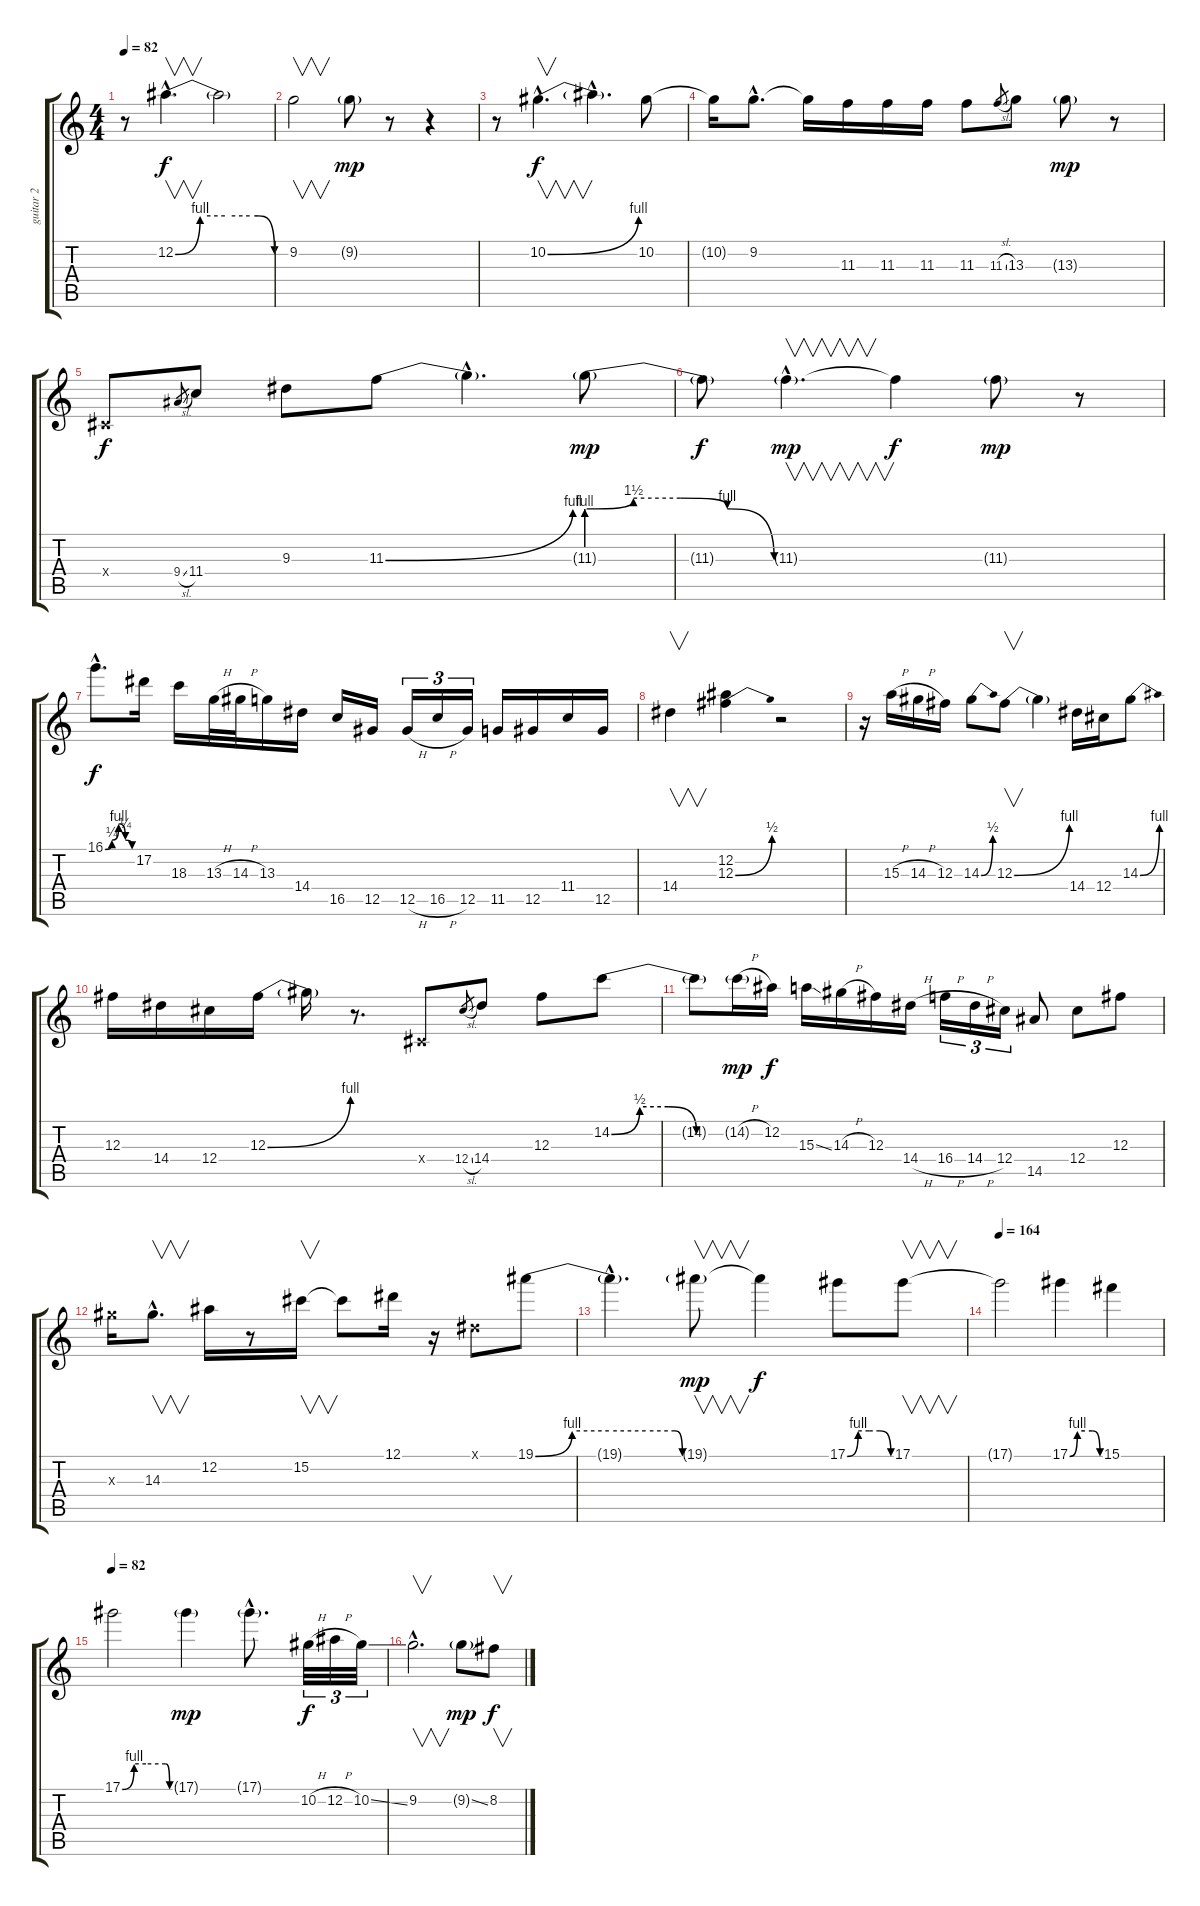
\track ("guitar 2" "guitar 2") {instrument overdrivenguitar}
\staff {score tabs}
\tuning (Eb4 Bb3 Gb3 Db3 Ab2 Eb2) {hide}
\ts (4 4)
\tempo 82
\clef g2
\ks c
r.8{dy f} 12.2{be (custom 0 0 15 4 30 4 45 4 50 4 60 0) hac}.4{v d} 12.2{t}.2 |
9.2.2{v} 9.2{g}.8{dy mp} r.8 r.4 |
r.8 10.2{be (bend 0 0 60 4) hac}.4{v d dy f} 10.2{hac t}.4{d} 10.2.8 |
10.2{t}.16 9.2{hac}.8{d} 9.2{t}.16 11.3.16 11.3.16 11.3.16 11.3.8 11.3{sl}.8{gr} 13.3.8 13.3{g}.8{dy mp} r.8 |
0.4{x}.8{dy f} 9.4{sl}.8{gr} 11.4.8 9.3.8 11.3{be (bend 0 0 60 4)}.8 11.3{hac t}.4{d} 11.3{be (custom 0 4 15 6 30 6 45 4 60 0) g}.8{dy mp} |
11.3{t}.8{dy f} 11.3{g hac}.4{v d dy mp} 11.3{t}.4{dy f} 11.3{g}.8{dy mp} r.8 |
16.1{be (custom 0 0 15 1 30 4 45 1 60 0) hac}.8{d dy f} 17.2.16 18.3.16 13.3{h}.32 14.3{h}.32 13.3.16 14.4.16 16.5.16 12.5.16 12.5{h}.16{tu (3 2)} 16.5{h}.16{tu (3 2)} 12.5.16{tu (3 2)} 11.5.16 12.5.16 11.4.16 12.5.16 |
14.4.4{v} (12.2 12.3{be (bend 0 0 60 2)}).4 r.2 |
r.16 15.3{h}.16 14.3{h}.16 12.3.16 14.3{be (bend 0 0 60 2)}.8 12.3{be (bend 0 0 60 4)}.8{v} 12.3{t}.4 14.4.16 12.4.16 14.3{be (bend 0 0 60 4)}.8 |
12.3.16 14.4.16 12.4.16 12.3{be (bend 0 0 60 4)}.16 12.3{t}.16 r.8{d} 0.4{x}.8 12.4{sl}.8{gr} 14.4.8 12.3.8 14.2{be (custom 0 0 15 2 30 2 45 0 60 0)}.8 |
14.2{t}.8 14.2{h g}.16{dy mp} 12.2.16{dy f} 15.3{ss}.16 14.3{h}.16 12.3.16 14.4{h}.16 16.4{h}.16{tu (3 2)} 14.4{h}.16{tu (3 2)} 12.4.16{tu (3 2)} 14.5.8 12.4.8 12.3.8 |
14.3{x}.16 14.3{hac}.8{v d} 12.2.16 r.8 15.2.16{v} 15.2{t}.8 12.1.16 r.16 0.1{x}.8 19.1{be (custom 0 0 15 4 30 4 45 4 57 4 60 0)}.8 |
19.1{hac t}.4{d} 19.1{g}.8{v dy mp} 19.1{t}.4{dy f} 17.1{be (custom 0 0 15 4 30 4 45 4 60 0)}.8 17.1.8{v} |
\tempo 164
17.1{t}.2 17.1{be (custom 0 0 15 4 30 4 45 4 60 0)}.4 15.1.4 |
\tempo 82
17.1{be (custom 0 0 15 4 30 4 55 4 60 0)}.2 17.1{g}.4{dy mp} 17.1{g hac}.8{d} 10.2{h}.32{tu (3 2) dy f} 12.2{h}.32{tu (3 2)} 10.2{ss}.32{tu (3 2)} |
9.2{hac}.2{v d} 9.2{ss g}.8{dy mp} 8.2.8{v dy f}
